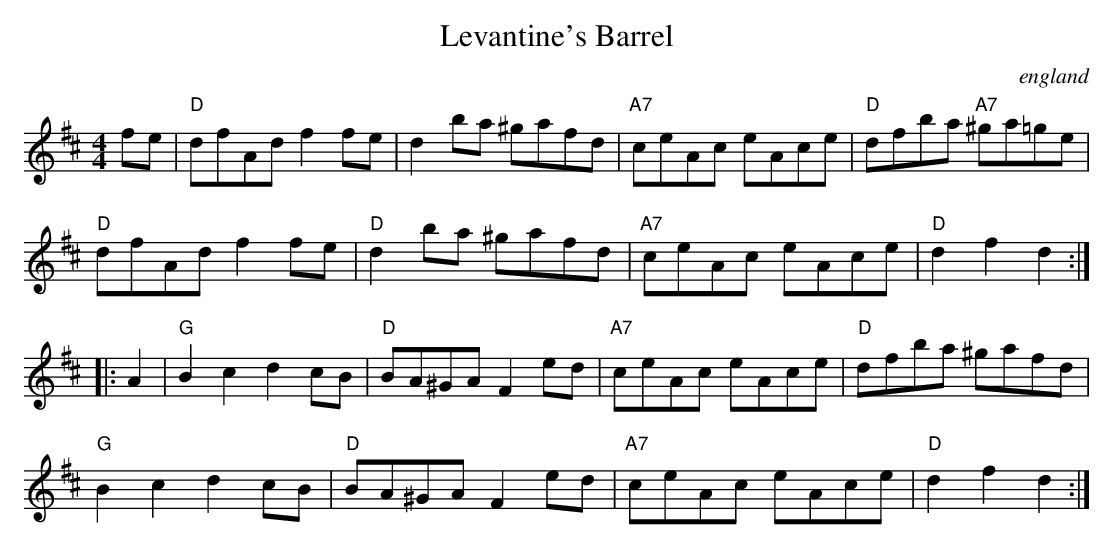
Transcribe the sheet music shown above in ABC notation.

X:1
T:Levantine's Barrel
O:england
M:4/4
L:1/4
K:D
f/2e/2|"D"d/2f/2A/2d/2 ff/2e/2|db/2a/2 ^g/2a/2f/2d/2|\
"A7"c/2e/2A/2c/2 e/2A/2c/2e/2|"D"d/2f/2b/2a/2 "A7"^g/2a/2=g/2e/2|
"D"d/2f/2A/2d/2 ff/2e/2|"D"db/2a/2 ^g/2a/2f/2d/2|"A7"c/2e/2A/2c/2 e/2A/2c/2e/2\
|"D"df d::
A|"G"Bc dc/2B/2|"D"B/2A/2^G/2A/2 Fe/2d/2|"A7"c/2e/2A/2c/2 e/2A/2c/2e/2|\
"D"d/2f/2b/2a/2 ^g/2a/2f/2d/2|
"G"Bc dc/2B/2|"D"B/2A/2^G/2A/2 Fe/2d/2|"A7"c/2e/2A/2c/2 e/2A/2c/2e/2|"D"df d:|
